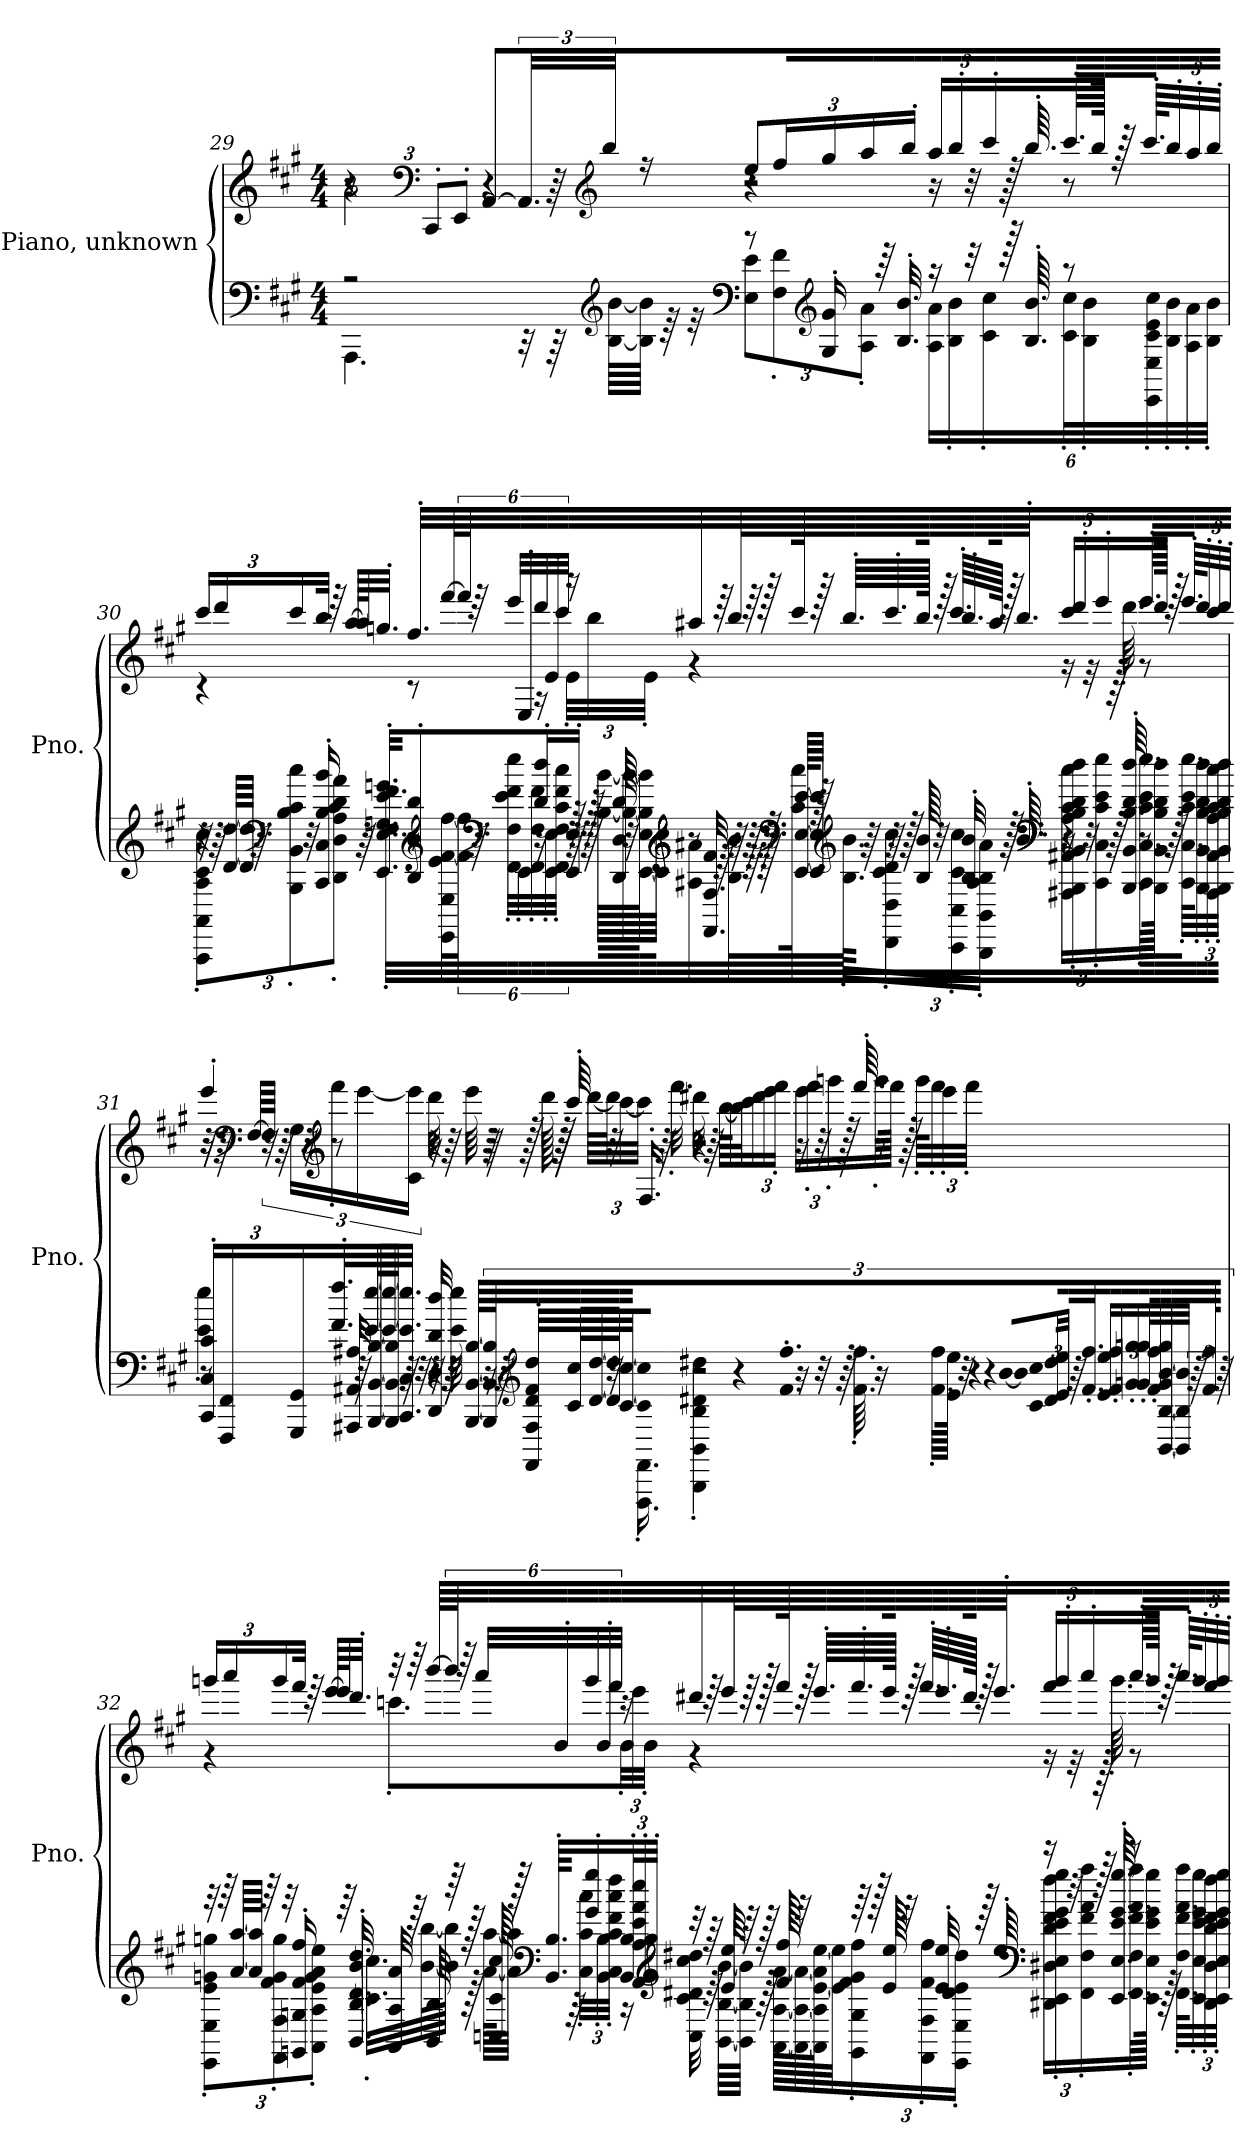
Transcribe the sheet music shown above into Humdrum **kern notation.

**kern	**kern
*part1	*part1
*staff2	*staff1
*I"Piano, unknown	*
*I'Pno.	*
!!LO:LB:g=z
*clefF4	*clefG2
*k[f#c#g#]	*k[f#c#g#]
*M4/4	*M4/4
=29	=29
*^	*^
*	*	*	*^
2r	4.AAA\	4r	2a\	12r
*	*	*clefF4	*	*
.	.	.	.	12CC#'/L
.	.	.	.	12EE'/J
.	.	[8AA/L	.	4r
.	32r	48.AA/Jkk]	.	.
.	64r	96r	.	.
*	*	*clefG2	*	*
.	.	48bb/	.	.
*clefG2	*	*	*	*
.	[64B\ [64b\LLLL	.	.	.
.	64B\] 64b\]JJJJ	16r	.	.
.	64r	.	.	.
.	32r	.	.	.
*clefF4	*	*	*	*
*	*Xbrackettup	*Xbrackettup	*	*
8r	12E\ 12e\L	12ee/L	2r	4r
.	12F#\' 12f#\'	24ff#/L	.	.
*clefG2	*	*	*	*
16G#/' 16g#/'	.	24gg#/	.	.
.	12A\' 12a\'J	24aa/	.	.
64r	.	.	.	.
32.B/' 32.b/'	.	.	.	.
.	.	24bb'/JJ	.	.
16r	24A\ 24a\LL	24aa/LL	.	16r
.	24B\' 24b\'	24bb'/	.	.
32r	.	.	.	32r
.	24c#\' 24cc#\'	24ccc#'/	.	.
128r	.	.	.	128r
64.B/' 64.b/'	.	.	.	64.bb'/
8r	48c#\' 48cc#\'L	64.ccc#'/LL	.	8r
.	48B\' 48b\'	.	.	.
.	.	128bb/JJJJk	.	.
.	.	128r	.	.
.	.	64.ccc#'/KLLL	.	.
.	48EE\' 48E\' 48c#\' 48e\' 48cc#\'	.	.	.
.	48B\' 48b\'	48bb'/	.	.
.	48A\' 48a\'	48aa'/	.	.
.	48B\' 48b\'JJJ	48bb'/JJJ	.	.
*	*	*	*v	*v
!!LO:LB:g=z
=30	=30	=30	=30
*	*^	*	*
32r	12AAA\' 12AA\' 12A\' 12c#\' 12cc#\'L	4r	24ccc#/LL	4r
64r	.	.	.	.
.	.	.	24ddd/	.
[64d/ [64dd/LLLL	.	.	.	.
64d/] 64dd/]JJJJ	.	.	.	.
64r	.	.	.	.
*clefF4	*	*	*	*
.	12BBB\' 12BB\' 12B\' 12c#\' 12cc#\'	.	24ccc#/	.
32r	.	.	.	.
16CC#/' 16C#/' 16B/' 16c#/' 16b/'	.	.	32bb/JJk	.
.	.	.	64r	.
.	12DD\' 12D\' 12A\' 12d\' 12a\'J	.	.	.
.	.	.	[64aa/LLLL	.
64r	.	.	64aa/J]	.
32.EE/' 32.E/' 32.Gn/' 32.e/' 32.gn/'KKL	.	.	32.ggn'/JJJ	.
8DD/' 8D/' 8d/'	32.F#\' 32.f#\'LLL	8r	32.ff#'/LLL	8r
*clefG2	*	*	*	*
.	64EE\ 64E\ 64e\ [64f#\ [64ff#\L	.	[64fff#/L	.
*	*brackettup	*	*brackettup	*
.	96f#\] 96ff#\]JJJJ	.	96fff#/JJJJ]	.
.	96r	.	96r	.
*clefF4	*	*	*	*
.	48FF#\' 48F#\' 48e\' 48f#\' 48ee\'LLL	.	48eee/LLL	.
.	48EE'\	.	48E'/	.
*	*Xbrackettup	*	*Xbrackettup	*
16d/' 16dd/'L	48FF#\' 48F#\' 48f#\'	16r	48ddd/	16r
.	48EE\' 48E\'	.	48e'/	.
.	48FF#\' 48F#\' 48c#\' 48f#\' 48cc#\'JJJ	.	48ccc#/JJJ	.
16EE/' 16E/'JJ	64r	64r	16r	48e'\LLL
.	128r	128r	.	.
.	.	.	.	48bb\
.	[128B\ [128b\LLLLL	128DD/ 128D/ 128d/	.	.
.	128B\_ 128b\_	32r	.	.
.	[128EE\ [128E\ 128B\] 128b\]J	.	.	.
.	.	.	.	48e'\JJJ
.	64EE\] 64E\]JJJJ	.	.	.
*clefG2	*	*	*	*
8r	32A#X\ 32a#X\	32.FF#/ 32.F#/ 32.f#/	32aa#X/	4r
.	64r	.	64r	.
.	64B\ 64b\	64r	64bb/	.
.	64r	64r	64r	.
.	128r	128r	128r	.
*clefF4	*	*	*	*
.	128c#\ 128cc#\	[128EE/ [128E/ [128e/KLLLL	128ccc#/	.
.	128r	64EE/] 64E/] 64e/]JJJJ	128r	.
*clefG2	*	*	*	*
.	64.B\' 64.b\'KKLL	.	64.bb'/LLLL	.
.	.	64r	.	.
64r	24DD\' 24D\' 24c#\' 24d\' 24cc#\'	8r	64.ccc#'/	.
128r	.	.	.	.
128B/ 128b/	.	.	128bb/JJJJk	.
32r	.	.	128r	.
.	.	.	64.ccc#'/LLLL	.
.	24CC#\' 24C#\' 24c#\' 24cc#\'	.	.	.
32B/' 32b/'	.	.	64.bb'/	.
.	24BBB\' 24BB\' 24A#\' 24B\' 24a#\'JJ	.	.	.
.	.	.	128aa#/JJJJk	.
128r	.	.	128r	.
64.b'/	.	.	64.bb'/	.
*clefF4	*	*	*	*
16r	24AAA#X\ 24AA#X\ 24A#\ 24c#\ 24cc#\LL	4r	24ccc#/LL	16r
.	24BBB\' 24BB\' 24B\' 24d\' 24dd\'	.	24ddd'/	.
32r	.	.	.	32r
.	24CC#\' 24C#\' 24c#\' 24e\' 24ee\'	.	24eee'/	.
128r	.	.	.	128r
64.BBB/' 64.BB/' 64.B/' 64.d/' 64.dd/'	.	.	.	64.ddd'\
8r	64.CC#\' 64.C#\' 64.c#\' 64.e\' 64.ee\'LL	.	64.eee'/LL	8r
.	128BBB\ 128BB\ 128B\ 128d\ 128dd\JJJJk	.	128ddd/JJJJk	.
.	128r	.	128r	.
.	64.CC#\' 64.C#\' 64.c#\' 64.e\' 64.ee\'KLLL	.	64.eee'/KLLL	.
.	48BBB\' 48BB\' 48B\' 48d\' 48dd\'	.	48ddd'/	.
.	48AAA#\' 48AA#\' 48A#\' 48c#\' 48cc#\'	.	48ccc#'/	.
.	48BBB\' 48BB\' 48B\' 48d\' 48dd\'JJJ	.	48ddd'/JJJ	.
!!LO:PB:g=z
=31	=31	=31	=31	=31
*	*	*	*	*^
24CC#/' 24C#/' 24c#/'LL	4e\' 4ee\'	8r	4eee'/	16r	32r
.	.	.	.	.	64r
24FFF#/ 24FF#/	.	.	.	.	.
*	*	*	*clefF4	*	*
.	.	.	.	.	[64F#/LLLL
*	*	*	*	*brackettup	*
.	.	.	.	48r	64F#/JJJJ]
.	.	.	.	.	64r
24GGG#/ 24GG#/	.	.	.	24G#\LL	.
.	.	.	.	.	32r
*	*	*	*clefG2	*	*
*	*	*	*	*Xbrackettup	*
32.f#/' 32.ff#/'L	.	32AAA#X/ 32AA#X/ 32A#X/	.	24fff#'\	8r
.	.	64r	.	.	.
.	.	.	.	[24eee\	.
[64e/ [64ee/L	.	[64BBB/ [64BB/ [64B/LLLL	.	.	.
64e/_ 64ee/_J	.	64BBB/] 64BB/] 64B/]JJJJ	.	.	.
32.CC#/ 32.C#/ 32.e/] 32.ee/]JJJ	.	64r	.	.	.
.	.	.	.	24c#\ 24eee\]JJ	.
.	.	32r	.	.	.
32DD/ 32D/ 32d/ 32dd/	32r	4r	4r	32ddd\	16r
64r	64r	.	.	64r	.
[64BBB/ [64BB/ [64B/LLLL	64e\ 64ee\	.	.	64eee\	.
*brackettup	*	*	*	*	*
96BBB/] 96BB/] 96B/]JJJJ	16r	.	.	64r	32r
96r	.	.	.	.	.
.	.	.	.	128r	.
*clefG2	*	*	*	*	*
48FF#/' 48F#/' 48d/' 48f#/' 48dd/'LLL	.	.	.	.	.
.	.	.	.	128ddd\	.
.	.	.	.	64r	128r
.	.	.	.	.	64.ccc#'/
96c#/ 96cc#/L	.	.	.	.	.
.	.	.	.	[64ddd\LLLL	.
[96d/ [96dd/	.	.	.	.	.
*Xbrackettup	*	*	*	*	*
96d/] 96dd/]J	32r	.	.	96ddd\J]	32r
[48c#/ [48cc#/	.	.	.	[48ccc#\	.
32c#/] 32cc#/]JJJ	16.FFF#\' 16.FF#\'	.	.	32ccc#\JJJ]	16.F#'/
64r	.	.	.	64r	.
32.f#/' 32.ff#/'	.	.	.	32.fff#'\	.
32r	4BBB\' 4BB\' 4B\' 4d#X\' 4dd#X\'	2r	2r	32ddd#X\	4r
64r	.	.	.	64r	.
[64b/KLLL	.	.	.	[64bb\KLLL	.
32b/]	.	.	.	32bb\]	.
32c#/ 32cc#/J	.	.	.	32ccc#\J	.
24d#/ 24dd#/	.	.	.	24ddd#\	.
48e/ 48ee/JJk	.	.	.	24eee\	.
64r	.	.	.	.	.
32.f#/' 32.ff#/'	.	.	.	.	.
.	.	.	.	24fff#'\JJ	.
24e/ 24ee/LL	16r	.	.	24eee\LL	16r
24f#/' 24ff#/'	.	.	.	24fff#'\	.
.	32r	.	.	.	32r
24gn/' 24ggn/'	.	.	.	24gggn'\	.
.	128r	.	.	.	128r
.	64.f#\' 64.ff#\'	.	.	.	64.fff#'/
48g/' 48gg/'L	16r	.	.	64.ggg'\LL	8r
48f#/' 48ff#/'	.	.	.	.	.
.	.	.	.	128fff#\JJJJk	.
.	.	.	.	128r	.
.	.	.	.	64.ggg'\KLLL	.
[48BB/ [48B/ 48g/ [48b/ 48gg/	.	.	.	.	.
32BB/] 32B/] 32b/]JJJ	64.f#\' 64.ff#\'LLLL	.	.	48fff#'\	.
.	.	.	.	48eee'\	.
.	128e\ 128ee\JJJJk	.	.	.	.
*brackettup	*	*	*	*	*
96r	32r	.	.	.	.
96f#/ 96ff#/	.	.	.	48fff#'\JJJ	.
96r	.	.	.	.	.
*	*v	*v	*	*	*
*	*	*v	*v	*v
!!LO:LB:g=z
=32	=32	=32
*	*Xbrackettup	*
*	*	*^
32r	12EE\' 12E\' 12e\' 12gn\' 12ggn\'L	24gggn/LL	4r
64r	.	.	.
.	.	24aaa/	.
[64a/ [64aa/LLLL	.	.	.
64a/] 64aa/]JJJJ	.	.	.
64r	.	.	.
.	12FF#\' 12F#\' 12f#\' 12g\' 12gg\'	24ggg/	.
32r	.	.	.
16GGn/' 16Gn/' 16f#/' 16g/' 16ff#/'	.	32fff#/JJk	.
.	.	64r	.
.	12AA\' 12A\' 12e\' 12a\' 12ee\'J	.	.
.	.	[64eee/LLLL	.
64r	.	64eee/J]	.
32.BB/' 32.B/' 32.d/' 32.b/' 32.dd/'	.	32.ddd'/JJJ	.
32AA/ 32A/ 32a/	32.cn\' 32.ccn\'LLL	32r	8.cccn'\L
64r	.	64r	.
64BB/ 64B/	[64b\ [64bb\L	[64bbb/LLLL	.
*	*	*brackettup	*
64r	64b\] 64bb\]JJJJ	96bbb/JJJJ]	.
.	.	96r	.
128r	128r	.	.
.	.	48aaa/LLL	.
128Cn/ 128c/ 128cc/	[128a\ [128aa\KLLLL	.	.
128r	64a\] 64aa\]JJJJ	.	.
*clefF4	*	*	*
64.BB/' 64.B/'KKLL	.	.	.
.	.	48b'/	.
.	64r	.	.
*	*	*Xbrackettup	*
16g/' 16gg/'	48C\' 48c\' 48cc\'LLL	48ggg/	.
.	48BB\' 48B\'	48b'/	.
.	48C\' 48c\' 48f#\' 48cc\' 48ff#\'JJJ	48fff#/JJJ	.
48BB/' 48B/'L	16r	16r	48b'\LL
48AA/' 48A/' 48e/' 48a/' 48ee/'	.	.	48eee\
48BB/' 48B/'JJJ	.	.	48b'\JJJ
*clefG2	*	*	*
32r	32C\ 32c\ 32d#X\ 32cc\ 32dd#X\	32ddd#X/	4r
64r	64r	64r	.
64e/ 64ee/	[64BB\ [64B\ [64b\LLLL	64eee/	.
64r	64BB\] 64B\] 64b\]JJJJ	64r	.
128r	128r	128r	.
128f#/ 128ff#/	[128AA\ [128A\ [128a\LLLLL	128fff#/	.
32r	128AA\_ 128A\_ 128a\_	128r	.
.	128AA\] 128A\] [128e\ 128a\] [128ee\J	64.eee'/LLLL	.
.	64e\] 64ee\]JJ	.	.
64r	24GG\' 24G\' 24f#\' 24g\' 24ff#\'	64.fff#'/	.
128r	.	.	.
128e/ 128ee/	.	128eee/JJJJk	.
32r	.	128r	.
.	.	64.fff#'/LLLL	.
.	24FF#\' 24F#\' 24f#\' 24ff#\'	.	.
32e/' 32ee/'	.	64.eee'/	.
.	24EE\' 24E\' 24d#\' 24e\' 24dd#\'JJ	.	.
.	.	128ddd#/JJJJk	.
128r	.	128r	.
64.ee'/	.	64.eee'/	.
*clefF4	*	*	*
16r	24DD#X\ 24D#X\ 24d#\ 24f#\ 24ff#\LL	24fff#/LL	16r
.	24EE\' 24E\' 24e\' 24g\' 24gg\'	24ggg'/	.
32r	.	.	32r
.	24FF#\' 24F#\' 24f#\' 24a\' 24aa\'	24aaa'/	.
128r	.	.	128r
64.EE/' 64.E/' 64.e/' 64.g/' 64.gg/'	.	.	64.ggg'\
8r	64.FF#\' 64.F#\' 64.f#\' 64.a\' 64.aa\'LL	64.aaa'/LL	8r
.	128EE\ 128E\ 128e\ 128g\ 128gg\JJJJk	128ggg/JJJJk	.
.	128r	128r	.
.	64.FF#\' 64.F#\' 64.f#\' 64.a\' 64.aa\'KLLL	64.aaa'/KLLL	.
.	48EE\' 48E\' 48e\' 48g\' 48gg\'	48ggg'/	.
.	48DD#\' 48D#\' 48d#\' 48f#\' 48ff#\'	48fff#'/	.
.	48EE\' 48E\' 48e\' 48g\' 48gg\'JJJ	48ggg'/JJJ	.
*v	*v	*	*
*	*v	*v
=	=
*-	*-
